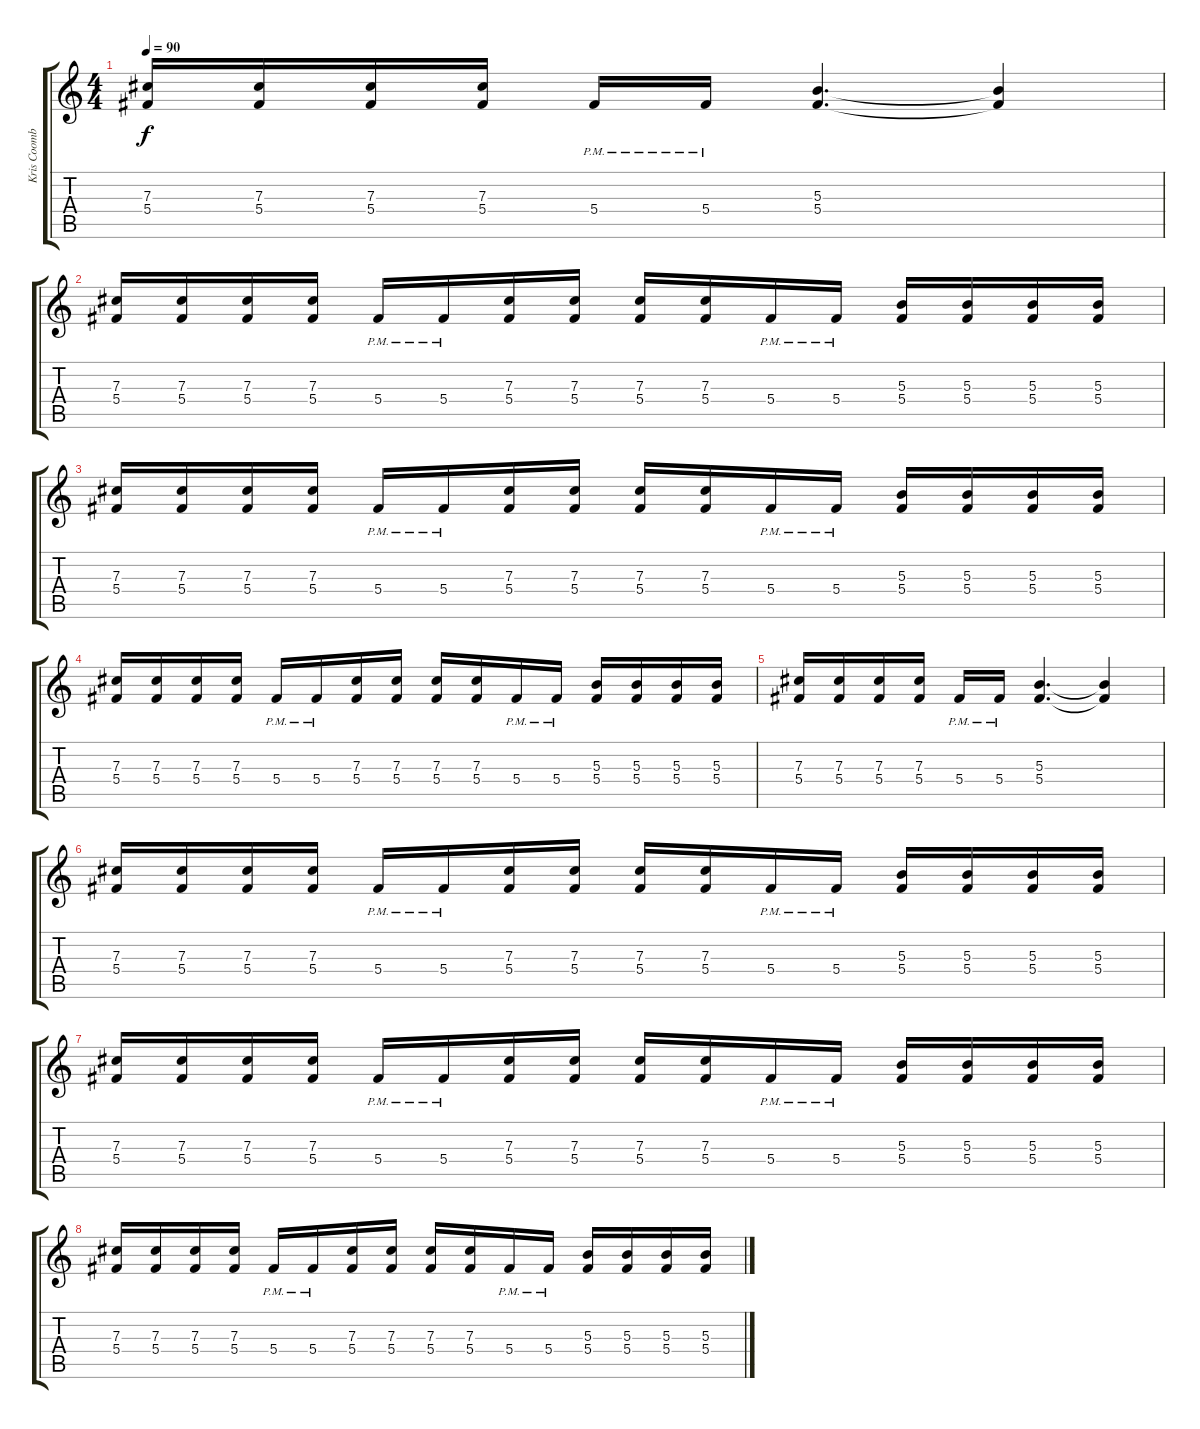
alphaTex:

\track ("Kris Coombs" "Kris Coomb") {instrument distortionguitar}
\staff {score tabs}
\tuning (Eb4 Bb3 Gb3 Db3 Ab2 Db2) {hide}
\ts (4 4)
\tempo 90
\clef g2
\ks c
(7.3 5.4).16{dy f} (7.3 5.4).16 (7.3 5.4).16 (7.3 5.4).16 5.4{pm}.16 5.4{pm}.16 (5.3 5.4).4{d} (5.3{t} 5.4{t}).4 |
(7.3 5.4).16 (7.3 5.4).16 (7.3 5.4).16 (7.3 5.4).16 5.4{pm}.16 5.4{pm}.16 (7.3 5.4).16 (7.3 5.4).16 (7.3 5.4).16 (7.3 5.4).16 5.4{pm}.16 5.4{pm}.16 (5.3 5.4).16 (5.3 5.4).16 (5.3 5.4).16 (5.3 5.4).16 |
(7.3 5.4).16 (7.3 5.4).16 (7.3 5.4).16 (7.3 5.4).16 5.4{pm}.16 5.4{pm}.16 (7.3 5.4).16 (7.3 5.4).16 (7.3 5.4).16 (7.3 5.4).16 5.4{pm}.16 5.4{pm}.16 (5.3 5.4).16 (5.3 5.4).16 (5.3 5.4).16 (5.3 5.4).16 |
(7.3 5.4).16 (7.3 5.4).16 (7.3 5.4).16 (7.3 5.4).16 5.4{pm}.16 5.4{pm}.16 (7.3 5.4).16 (7.3 5.4).16 (7.3 5.4).16 (7.3 5.4).16 5.4{pm}.16 5.4{pm}.16 (5.3 5.4).16 (5.3 5.4).16 (5.3 5.4).16 (5.3 5.4).16 |
(7.3 5.4).16 (7.3 5.4).16 (7.3 5.4).16 (7.3 5.4).16 5.4{pm}.16 5.4{pm}.16 (5.3 5.4).4{d} (5.3{t} 5.4{t}).4 |
(7.3 5.4).16 (7.3 5.4).16 (7.3 5.4).16 (7.3 5.4).16 5.4{pm}.16 5.4{pm}.16 (7.3 5.4).16 (7.3 5.4).16 (7.3 5.4).16 (7.3 5.4).16 5.4{pm}.16 5.4{pm}.16 (5.3 5.4).16 (5.3 5.4).16 (5.3 5.4).16 (5.3 5.4).16 |
(7.3 5.4).16 (7.3 5.4).16 (7.3 5.4).16 (7.3 5.4).16 5.4{pm}.16 5.4{pm}.16 (7.3 5.4).16 (7.3 5.4).16 (7.3 5.4).16 (7.3 5.4).16 5.4{pm}.16 5.4{pm}.16 (5.3 5.4).16 (5.3 5.4).16 (5.3 5.4).16 (5.3 5.4).16 |
(7.3 5.4).16 (7.3 5.4).16 (7.3 5.4).16 (7.3 5.4).16 5.4{pm}.16 5.4{pm}.16 (7.3 5.4).16 (7.3 5.4).16 (7.3 5.4).16 (7.3 5.4).16 5.4{pm}.16 5.4{pm}.16 (5.3 5.4).16 (5.3 5.4).16 (5.3 5.4).16 (5.3 5.4).16
